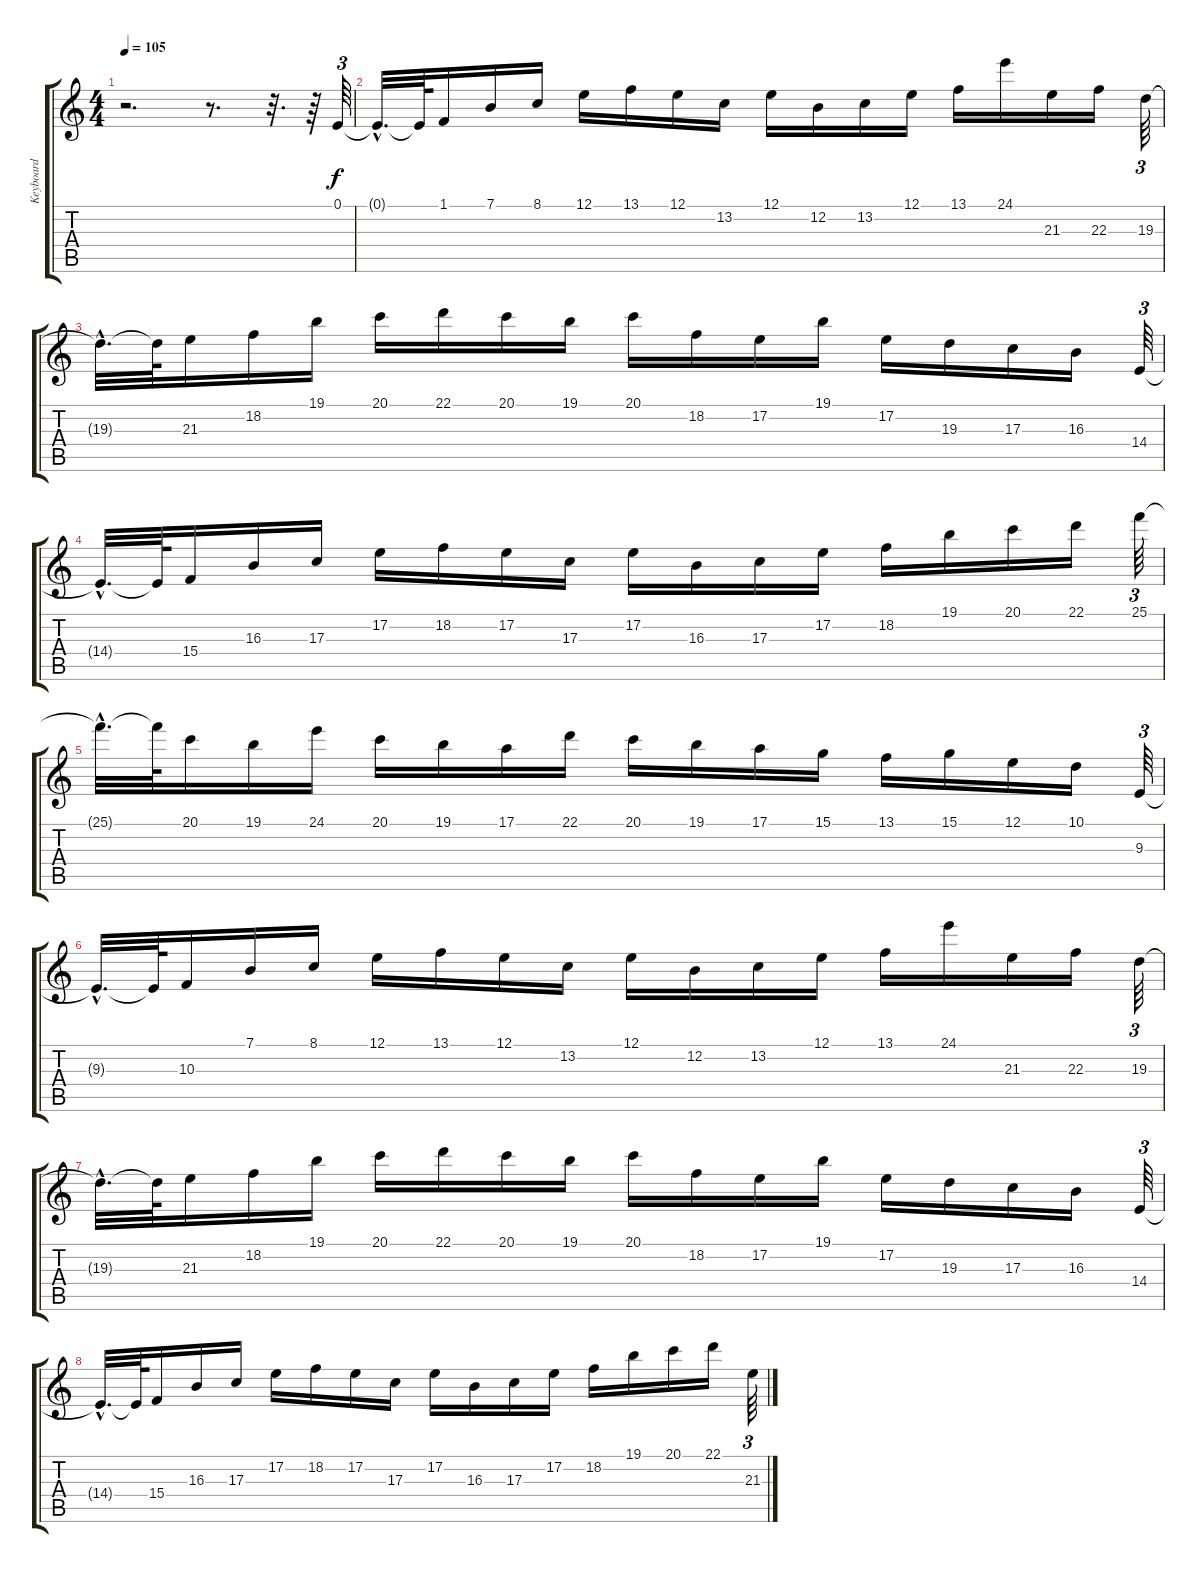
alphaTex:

\track ("Keyboard" "Keyboard") {instrument pad1newage}
\staff {score tabs}
\tuning (E4 B3 G3 D3 A2 E2) {hide}
\ts (4 4)
\tempo 105
\clef g2
\ks c
r.2{d dy f} r.8{d} r.32{d} r.64 0.1.64{tu (3 2) volume 5 balance 8 instrument lead1square} |
0.1{hac t}.32{d} 0.1{t}.64 1.1.16 7.1.16 8.1.16 12.1.16 13.1.16 12.1.16 13.2.16 12.1.16 12.2.16 13.2.16 12.1.16 13.1.16 24.1.16 21.3.16 22.3.16 19.3.64{tu (3 2)} |
19.3{hac t}.32{d} 19.3{t}.64 21.3.16 18.2.16 19.1.16 20.1.16 22.1.16 20.1.16 19.1.16 20.1.16 18.2.16 17.2.16 19.1.16 17.2.16 19.3.16 17.3.16 16.3.16 14.4.64{tu (3 2)} |
14.4{hac t}.32{d} 14.4{t}.64 15.4.16 16.3.16 17.3.16 17.2.16 18.2.16 17.2.16 17.3.16 17.2.16 16.3.16 17.3.16 17.2.16 18.2.16 19.1.16 20.1.16 22.1.16 25.1.64{tu (3 2)} |
25.1{hac t}.32{d} 25.1{t}.64 20.1.16 19.1.16 24.1.16 20.1.16 19.1.16 17.1.16 22.1.16 20.1.16 19.1.16 17.1.16 15.1.16 13.1.16 15.1.16 12.1.16 10.1.16 9.3.64{tu (3 2)} |
9.3{hac t}.32{d} 9.3{t}.64 10.3.16 7.1.16 8.1.16 12.1.16 13.1.16 12.1.16 13.2.16 12.1.16 12.2.16 13.2.16 12.1.16 13.1.16 24.1.16 21.3.16 22.3.16 19.3.64{tu (3 2)} |
19.3{hac t}.32{d} 19.3{t}.64 21.3.16 18.2.16 19.1.16 20.1.16 22.1.16 20.1.16 19.1.16 20.1.16 18.2.16 17.2.16 19.1.16 17.2.16 19.3.16 17.3.16 16.3.16 14.4.64{tu (3 2)} |
14.4{hac t}.32{d} 14.4{t}.64 15.4.16 16.3.16 17.3.16 17.2.16 18.2.16 17.2.16 17.3.16 17.2.16 16.3.16 17.3.16 17.2.16 18.2.16 19.1.16 20.1.16 22.1.16 21.3.64{tu (3 2)}
